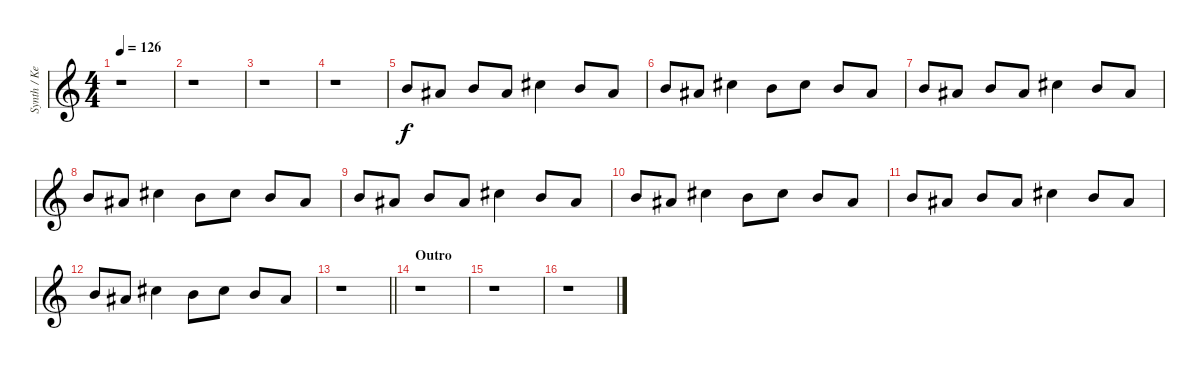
\track ("Synth / Keyboard I" "Synth / Ke") {instrument lead6voice}
\staff {score}
\tuning (Eb4 Bb3 Gb3 Db3 Ab2 Eb2) {hide}
\ts (4 4)
\tempo 126
\clef g2
\ks c
r.1{dy f} |
r.1 |
r.1 |
r.1 |
13.2.8{volume 8} 12.2.8 13.2.8 12.2.8 15.2.4 13.2.8 12.2.8 |
13.2.8 12.2.8 15.2.4 13.2.8 15.2.8 13.2.8 12.2.8 |
13.2.8 12.2.8 13.2.8 12.2.8 15.2.4 13.2.8 12.2.8 |
13.2.8 12.2.8 15.2.4 13.2.8 15.2.8 13.2.8 12.2.8 |
13.2.8 12.2.8 13.2.8 12.2.8 15.2.4 13.2.8 12.2.8 |
13.2.8 12.2.8 15.2.4 13.2.8 15.2.8 13.2.8 12.2.8 |
13.2.8 12.2.8 13.2.8 12.2.8 15.2.4 13.2.8 12.2.8 |
13.2.8 12.2.8 15.2.4 13.2.8 15.2.8 13.2.8 12.2.8 |
\barLineRight lightlight
r.1{volume 0} |
\section ("" "Outro")
r.1 |
r.1 |
r.1
